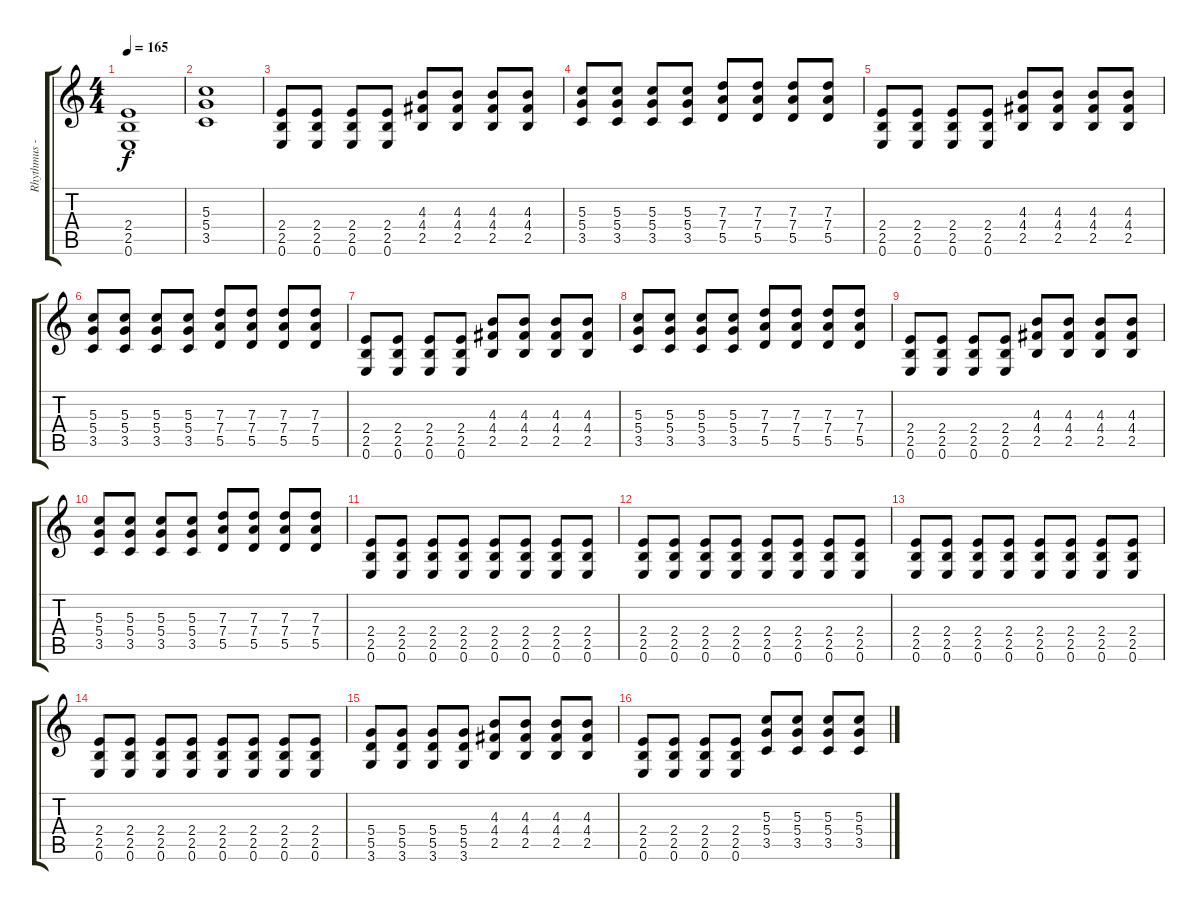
\track ("Rhythmus - Gitarre" "Rhythmus -") {instrument distortionguitar}
\staff {score tabs}
\tuning (E4 B3 G3 D3 A2 E2) {hide}
\ts (4 4)
\tempo 165
\clef g2
\ks c
(2.4 2.5 0.6).1{dy f} |
(5.3 5.4 3.5).1 |
(2.4 2.5 0.6).8 (2.4 2.5 0.6).8 (2.4 2.5 0.6).8 (2.4 2.5 0.6).8 (4.3 4.4 2.5).8 (4.3 4.4 2.5).8 (4.3 4.4 2.5).8 (4.3 4.4 2.5).8 |
(5.3 5.4 3.5).8 (5.3 5.4 3.5).8 (5.3 5.4 3.5).8 (5.3 5.4 3.5).8 (7.3 7.4 5.5).8 (7.3 7.4 5.5).8 (7.3 7.4 5.5).8 (7.3 7.4 5.5).8 |
(2.4 2.5 0.6).8 (2.4 2.5 0.6).8 (2.4 2.5 0.6).8 (2.4 2.5 0.6).8 (4.3 4.4 2.5).8 (4.3 4.4 2.5).8 (4.3 4.4 2.5).8 (4.3 4.4 2.5).8 |
(5.3 5.4 3.5).8 (5.3 5.4 3.5).8 (5.3 5.4 3.5).8 (5.3 5.4 3.5).8 (7.3 7.4 5.5).8 (7.3 7.4 5.5).8 (7.3 7.4 5.5).8 (7.3 7.4 5.5).8 |
(2.4 2.5 0.6).8 (2.4 2.5 0.6).8 (2.4 2.5 0.6).8 (2.4 2.5 0.6).8 (4.3 4.4 2.5).8 (4.3 4.4 2.5).8 (4.3 4.4 2.5).8 (4.3 4.4 2.5).8 |
(5.3 5.4 3.5).8 (5.3 5.4 3.5).8 (5.3 5.4 3.5).8 (5.3 5.4 3.5).8 (7.3 7.4 5.5).8 (7.3 7.4 5.5).8 (7.3 7.4 5.5).8 (7.3 7.4 5.5).8 |
(2.4 2.5 0.6).8 (2.4 2.5 0.6).8 (2.4 2.5 0.6).8 (2.4 2.5 0.6).8 (4.3 4.4 2.5).8 (4.3 4.4 2.5).8 (4.3 4.4 2.5).8 (4.3 4.4 2.5).8 |
(5.3 5.4 3.5).8 (5.3 5.4 3.5).8 (5.3 5.4 3.5).8 (5.3 5.4 3.5).8 (7.3 7.4 5.5).8 (7.3 7.4 5.5).8 (7.3 7.4 5.5).8 (7.3 7.4 5.5).8 |
(2.4 2.5 0.6).8 (2.4 2.5 0.6).8 (2.4 2.5 0.6).8 (2.4 2.5 0.6).8 (2.4 2.5 0.6).8 (2.4 2.5 0.6).8 (2.4 2.5 0.6).8 (2.4 2.5 0.6).8 |
(2.4 2.5 0.6).8 (2.4 2.5 0.6).8 (2.4 2.5 0.6).8 (2.4 2.5 0.6).8 (2.4 2.5 0.6).8 (2.4 2.5 0.6).8 (2.4 2.5 0.6).8 (2.4 2.5 0.6).8 |
(2.4 2.5 0.6).8 (2.4 2.5 0.6).8 (2.4 2.5 0.6).8 (2.4 2.5 0.6).8 (2.4 2.5 0.6).8 (2.4 2.5 0.6).8 (2.4 2.5 0.6).8 (2.4 2.5 0.6).8 |
(2.4 2.5 0.6).8 (2.4 2.5 0.6).8 (2.4 2.5 0.6).8 (2.4 2.5 0.6).8 (2.4 2.5 0.6).8 (2.4 2.5 0.6).8 (2.4 2.5 0.6).8 (2.4 2.5 0.6).8 |
(5.4 5.5 3.6).8 (5.4 5.5 3.6).8 (5.4 5.5 3.6).8 (5.4 5.5 3.6).8 (4.3 4.4 2.5).8 (4.3 4.4 2.5).8 (4.3 4.4 2.5).8 (4.3 4.4 2.5).8 |
(2.4 2.5 0.6).8 (2.4 2.5 0.6).8 (2.4 2.5 0.6).8 (2.4 2.5 0.6).8 (5.3 5.4 3.5).8 (5.3 5.4 3.5).8 (5.3 5.4 3.5).8 (5.3 5.4 3.5).8
